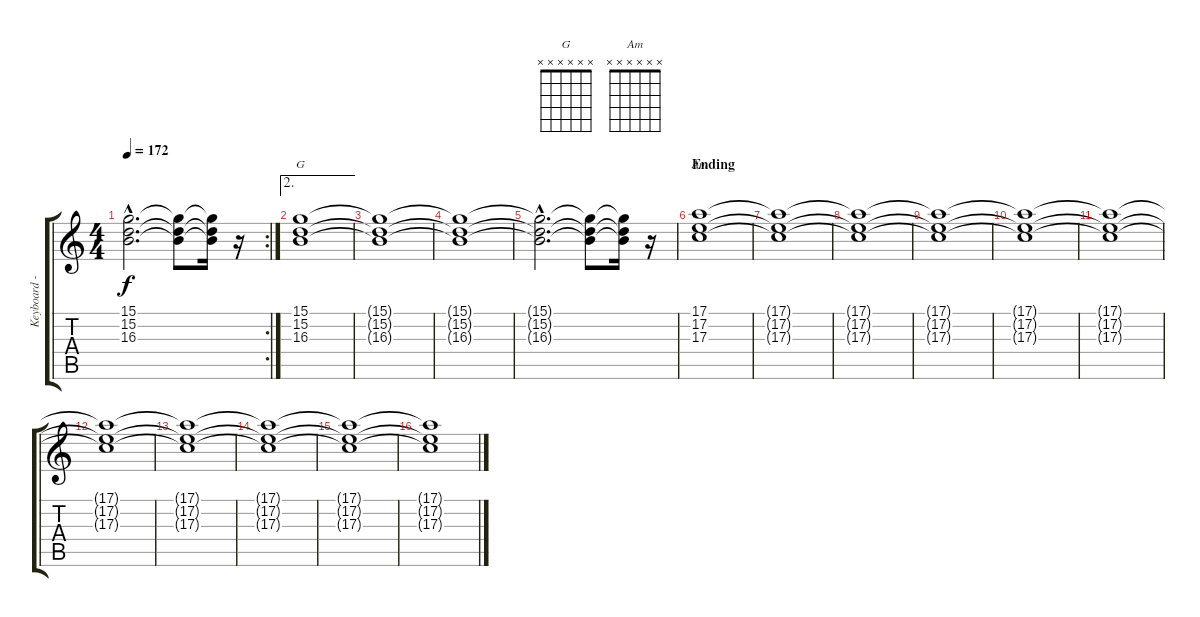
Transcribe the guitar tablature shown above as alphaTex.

\track ("Keyboard - chords" "Keyboard -") {instrument churchorgan}
\staff {score tabs}
\tuning (E4 B3 G3 D3 A2 E2) {hide}
\chord ("G" x x x x x x)
\chord ("Am" x x x x x x)
\rc 2
\ts (4 4)
\tempo 172
\clef g2
\ks c
(15.1{hac t} 15.2{hac t} 16.3{hac t}).2{d dy f} (15.1{t} 15.2{t} 16.3{t}).8 (15.1{t} 15.2{t} 16.3{t}).16 r.16 |
\ae 2
(15.1 15.2 16.3).1{ch "G"} |
(15.1{t} 15.2{t} 16.3{t}).1 |
(15.1{t} 15.2{t} 16.3{t}).1 |
(15.1{hac t} 15.2{hac t} 16.3{hac t}).2{d} (15.1{t} 15.2{t} 16.3{t}).8 (15.1{t} 15.2{t} 16.3{t}).16 r.16 |
\section ("" "Ending")
(17.1 17.2 17.3).1{ch "Am"} |
(17.1{t} 17.2{t} 17.3{t}).1 |
(17.1{t} 17.2{t} 17.3{t}).1 |
(17.1{t} 17.2{t} 17.3{t}).1 |
(17.1{t} 17.2{t} 17.3{t}).1 |
(17.1{t} 17.2{t} 17.3{t}).1 |
(17.1{t} 17.2{t} 17.3{t}).1 |
(17.1{t} 17.2{t} 17.3{t}).1 |
(17.1{t} 17.2{t} 17.3{t}).1 |
(17.1{t} 17.2{t} 17.3{t}).1 |
(17.1{t} 17.2{t} 17.3{t}).1
